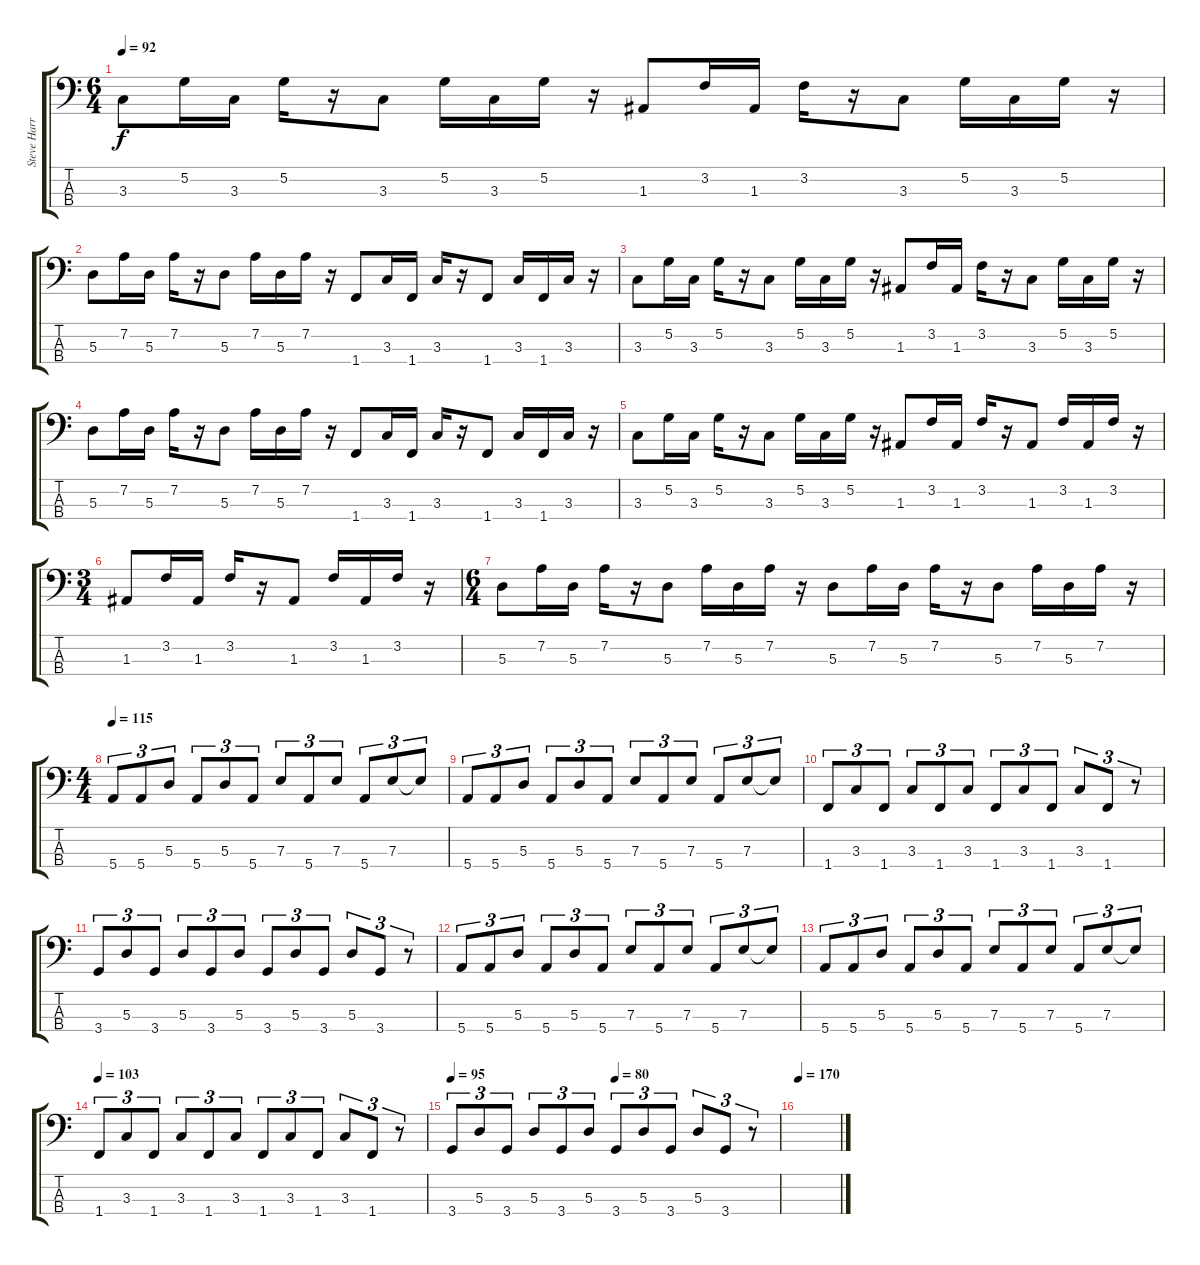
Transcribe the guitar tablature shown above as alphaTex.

\track ("Steve Harris" "Steve Harr") {instrument acousticbass}
\staff {score tabs}
\tuning (G2 D2 A1 E1) {hide}
\ts (6 4)
\tempo 92
\clef f4
\ks c
3.3.8{dy f} 5.2.16 3.3.16 5.2.16 r.16 3.3.8 5.2.16 3.3.16 5.2.16 r.16 1.3.8 3.2.16 1.3.16 3.2.16 r.16 3.3.8 5.2.16 3.3.16 5.2.16 r.16 |
5.3.8 7.2.16 5.3.16 7.2.16 r.16 5.3.8 7.2.16 5.3.16 7.2.16 r.16 1.4.8 3.3.16 1.4.16 3.3.16 r.16 1.4.8 3.3.16 1.4.16 3.3.16 r.16 |
3.3.8 5.2.16 3.3.16 5.2.16 r.16 3.3.8 5.2.16 3.3.16 5.2.16 r.16 1.3.8 3.2.16 1.3.16 3.2.16 r.16 3.3.8 5.2.16 3.3.16 5.2.16 r.16 |
5.3.8 7.2.16 5.3.16 7.2.16 r.16 5.3.8 7.2.16 5.3.16 7.2.16 r.16 1.4.8 3.3.16 1.4.16 3.3.16 r.16 1.4.8 3.3.16 1.4.16 3.3.16 r.16 |
3.3.8 5.2.16 3.3.16 5.2.16 r.16 3.3.8 5.2.16 3.3.16 5.2.16 r.16 1.3.8 3.2.16 1.3.16 3.2.16 r.16 1.3.8 3.2.16 1.3.16 3.2.16 r.16 |
\ts (3 4)
1.3.8 3.2.16 1.3.16 3.2.16 r.16 1.3.8 3.2.16 1.3.16 3.2.16 r.16 |
\ts (6 4)
5.3.8 7.2.16 5.3.16 7.2.16 r.16 5.3.8 7.2.16 5.3.16 7.2.16 r.16 5.3.8 7.2.16 5.3.16 7.2.16 r.16 5.3.8 7.2.16 5.3.16 7.2.16 r.16 |
\ts (4 4)
\tempo 115
5.4.8{tu (3 2)} 5.4.8{tu (3 2)} 5.3.8{tu (3 2)} 5.4.8{tu (3 2)} 5.3.8{tu (3 2)} 5.4.8{tu (3 2)} 7.3.8{tu (3 2)} 5.4.8{tu (3 2)} 7.3.8{tu (3 2)} 5.4.8{tu (3 2)} 7.3.8{tu (3 2)} 7.3{t}.8{tu (3 2)} |
5.4.8{tu (3 2)} 5.4.8{tu (3 2)} 5.3.8{tu (3 2)} 5.4.8{tu (3 2)} 5.3.8{tu (3 2)} 5.4.8{tu (3 2)} 7.3.8{tu (3 2)} 5.4.8{tu (3 2)} 7.3.8{tu (3 2)} 5.4.8{tu (3 2)} 7.3.8{tu (3 2)} 7.3{t}.8{tu (3 2)} |
1.4.8{tu (3 2)} 3.3.8{tu (3 2)} 1.4.8{tu (3 2)} 3.3.8{tu (3 2)} 1.4.8{tu (3 2)} 3.3.8{tu (3 2)} 1.4.8{tu (3 2)} 3.3.8{tu (3 2)} 1.4.8{tu (3 2)} 3.3.8{tu (3 2)} 1.4.8{tu (3 2)} r.8{tu (3 2)} |
3.4.8{tu (3 2)} 5.3.8{tu (3 2)} 3.4.8{tu (3 2)} 5.3.8{tu (3 2)} 3.4.8{tu (3 2)} 5.3.8{tu (3 2)} 3.4.8{tu (3 2)} 5.3.8{tu (3 2)} 3.4.8{tu (3 2)} 5.3.8{tu (3 2)} 3.4.8{tu (3 2)} r.8{tu (3 2)} |
5.4.8{tu (3 2)} 5.4.8{tu (3 2)} 5.3.8{tu (3 2)} 5.4.8{tu (3 2)} 5.3.8{tu (3 2)} 5.4.8{tu (3 2)} 7.3.8{tu (3 2)} 5.4.8{tu (3 2)} 7.3.8{tu (3 2)} 5.4.8{tu (3 2)} 7.3.8{tu (3 2)} 7.3{t}.8{tu (3 2)} |
5.4.8{tu (3 2)} 5.4.8{tu (3 2)} 5.3.8{tu (3 2)} 5.4.8{tu (3 2)} 5.3.8{tu (3 2)} 5.4.8{tu (3 2)} 7.3.8{tu (3 2)} 5.4.8{tu (3 2)} 7.3.8{tu (3 2)} 5.4.8{tu (3 2)} 7.3.8{tu (3 2)} 7.3{t}.8{tu (3 2)} |
\tempo 103
1.4.8{tu (3 2)} 3.3.8{tu (3 2)} 1.4.8{tu (3 2)} 3.3.8{tu (3 2)} 1.4.8{tu (3 2)} 3.3.8{tu (3 2)} 1.4.8{tu (3 2)} 3.3.8{tu (3 2)} 1.4.8{tu (3 2)} 3.3.8{tu (3 2)} 1.4.8{tu (3 2)} r.8{tu (3 2)} |
\tempo 95
\tempo (80 0.5)
3.4.8{tu (3 2)} 5.3.8{tu (3 2)} 3.4.8{tu (3 2)} 5.3.8{tu (3 2)} 3.4.8{tu (3 2)} 5.3.8{tu (3 2)} 3.4.8{tu (3 2)} 5.3.8{tu (3 2)} 3.4.8{tu (3 2)} 5.3.8{tu (3 2)} 3.4.8{tu (3 2)} r.8{tu (3 2)} |
\tempo 170
